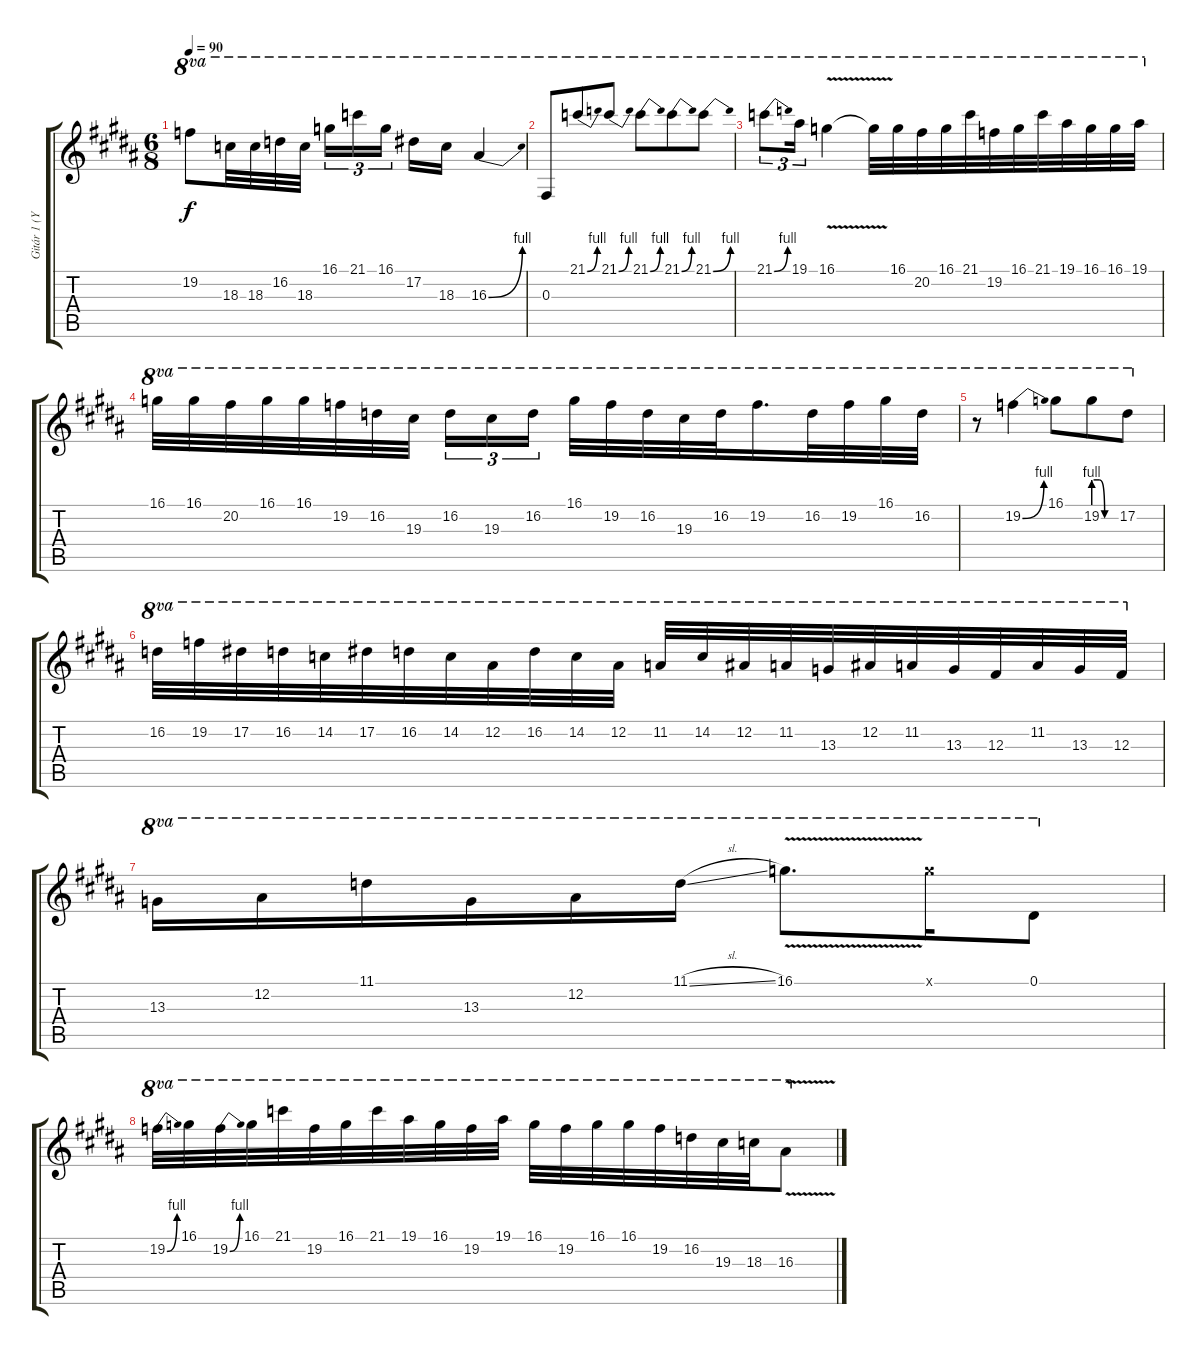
\track ("Gitár 1 (Yngwie Malmsteen)" "Gitár 1 (Y") {instrument distortionguitar}
\staff {score tabs}
\tuning (Eb4 Bb3 Gb3 Db3 Ab2 Eb2) {hide}
\ts (6 8)
\tempo 90
\clef g2
\ks b
19.2{t}.8{ot 8va dy f} 18.3.32{ot 8va} 18.3.32{ot 8va} 16.2.32{ot 8va} 18.3.32{ot 8va beam splitsecondary} 16.1.16{tu (3 2) ot 8va} 21.1.16{tu (3 2) ot 8va} 16.1.16{tu (3 2) ot 8va} 17.2.16{ot 8va} 18.3.16{ot 8va} 16.3{be (bend 0 0 60 4)}.4{ot 8va} |
0.3.8{ot 8va} 21.1{be (bend 0 0 60 4)}.8{ot 8va} 21.1{be (bend 0 0 60 4)}.8{ot 8va} 21.1{be (bend 0 0 60 4)}.8{ot 8va} 21.1{be (bend 0 0 60 4)}.8{ot 8va} 21.1{be (bend 0 0 60 4)}.8{ot 8va} |
21.1{be (bend 0 0 60 4)}.8{tu (3 2) ot 8va} 19.1.16{tu (3 2) ot 8va} 16.1{v}.4{ot 8va} 16.1{t}.32{ot 8va} 16.1.32{ot 8va} 20.2.32{ot 8va} 16.1.32{ot 8va} 21.1.32{ot 8va} 19.2.32{ot 8va} 16.1.32{ot 8va} 21.1.32{ot 8va} 19.1.32{ot 8va} 16.1.32{ot 8va} 16.1.32{ot 8va} 19.1.32{ot 8va} |
16.1.32{ot 8va} 16.1.32{ot 8va} 20.2.32{ot 8va} 16.1.32{ot 8va} 16.1.32{ot 8va} 19.2.32{ot 8va} 16.2.32{ot 8va} 19.3.32{ot 8va beam splitsecondary} 16.2.16{tu (3 2) ot 8va} 19.3.16{tu (3 2) ot 8va} 16.2.16{tu (3 2) ot 8va} 16.1.32{ot 8va} 19.2.32{ot 8va} 16.2.32{ot 8va} 19.3.32{ot 8va} 16.2.32{ot 8va} 19.2.16{d ot 8va} 16.2.32{ot 8va} 19.2.32{ot 8va} 16.1.32{ot 8va} 16.2.32{ot 8va} |
r.8{ot 8va} 19.2{be (bend 0 0 60 4)}.4{ot 8va} 16.1.8{ot 8va} 19.2{be (custom 0 4 15 4 30 0 60 0)}.8{ot 8va} 17.2.8{ot 8va} |
16.2.32{ot 8va} 19.2.32{ot 8va} 17.2.32{ot 8va} 16.2.32{ot 8va} 14.2.32{ot 8va} 17.2.32{ot 8va} 16.2.32{ot 8va} 14.2.32{ot 8va} 12.2.32{ot 8va} 16.2.32{ot 8va} 14.2.32{ot 8va} 12.2.32{ot 8va} 11.2.32{ot 8va} 14.2.32{ot 8va} 12.2.32{ot 8va} 11.2.32{ot 8va} 13.3.32{ot 8va} 12.2.32{ot 8va} 11.2.32{ot 8va} 13.3.32{ot 8va} 12.3.32{ot 8va} 11.2.32{ot 8va} 13.3.32{ot 8va} 12.3.32{ot 8va} |
13.3.16{ot 8va} 12.2.16{ot 8va} 11.1.16{ot 8va} 13.3.16{ot 8va} 12.2.16{ot 8va} 11.1{sl}.16{ot 8va} 16.1{v}.8{d ot 8va} 16.1{x}.16{ot 8va} 0.1.8{ot 8va} |
19.2{be (bend 0 0 60 4)}.32{ot 8va} 16.1.32{ot 8va} 19.2{be (bend 0 0 60 4)}.32{ot 8va} 16.1.32{ot 8va} 21.1.32{ot 8va} 19.2.32{ot 8va} 16.1.32{ot 8va} 21.1.32{ot 8va} 19.1.32{ot 8va} 16.1.32{ot 8va} 19.2.32{ot 8va} 19.1.32{ot 8va} 16.1.32{ot 8va} 19.2.32{ot 8va} 16.1.32{ot 8va} 16.1.32{ot 8va} 19.2.32{ot 8va} 16.2.32{ot 8va} 19.3.32{ot 8va} 18.3.32{ot 8va} 16.3{v}.8{ot 8va}
